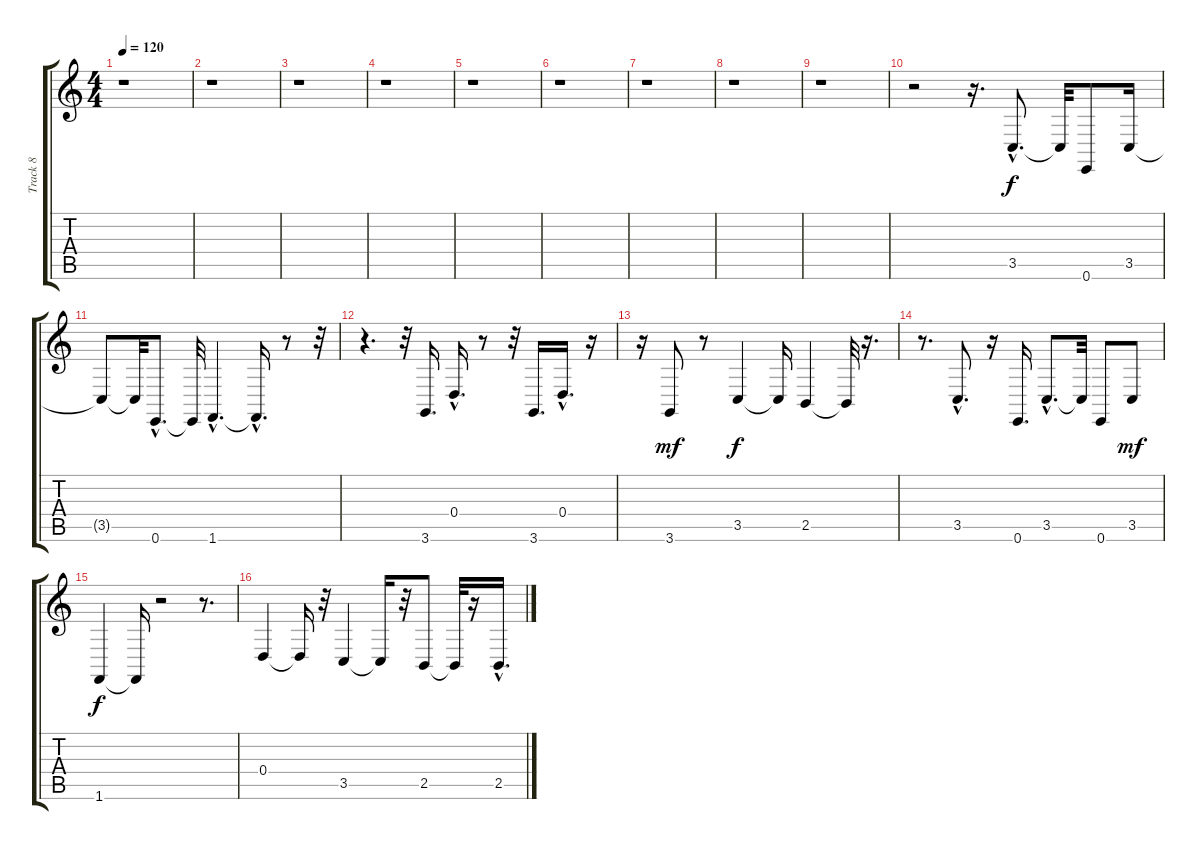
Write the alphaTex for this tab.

\track ("Track 8" "Track 8") {instrument synthstrings1}
\staff {score tabs}
\tuning (E4 B3 G3 D3 A2 E2) {hide}
\ts (4 4)
\tempo 120
\clef g2
\ks c
r.1{dy f} |
r.1 |
r.1 |
r.1 |
r.1 |
r.1 |
r.1 |
r.1 |
r.1 |
r.2 r.16{d} 3.5{hac}.8{d} 3.5{t}.32 0.6.8 3.5.16 |
3.5{t}.8 3.5{t}.32 0.6{hac}.8{d} 0.6{t}.32 1.6{hac}.4{d} 1.6{hac t}.16{d} r.8 r.32 |
r.4{d} r.32 3.6.16{d} 0.4{hac}.16{d} r.8 r.32 3.6.16{d} 0.4{hac}.16{d} r.16 |
r.16 3.6.8{dy mf} r.8 3.5.4{dy f} 3.5{t}.16 2.5.4 2.5{t}.32 r.16{d} |
r.8{d} 3.5{hac}.8{d} r.16 0.6.16{d} 3.5{hac}.8{d} 3.5{t}.32 0.6.8 3.5.8{dy mf} |
1.6.4{dy f} 1.6{t}.16 r.2 r.8{d} |
0.4.4 0.4{t}.16 r.32 3.5.4 3.5{t}.16 r.32 2.5.8 2.5{t}.32 r.16 2.5{hac}.16{d}
